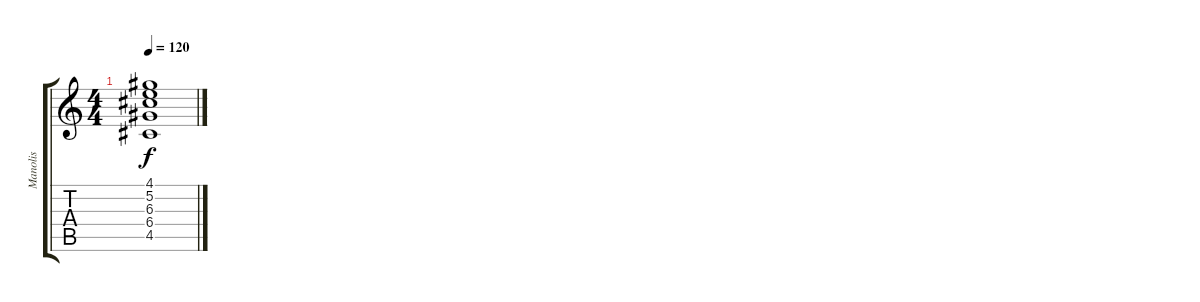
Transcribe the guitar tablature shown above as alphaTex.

\track ("Manolis" "Manolis") {instrument distortionguitar}
\staff {score tabs}
\tuning (E4 B3 G3 D3 A2 E2) {hide}
\ts (4 4)
\tempo 120
\clef g2
\ks c
(4.1{t} 5.2{t} 6.3{t} 6.4{t} 4.5{t}).1{dy f}
